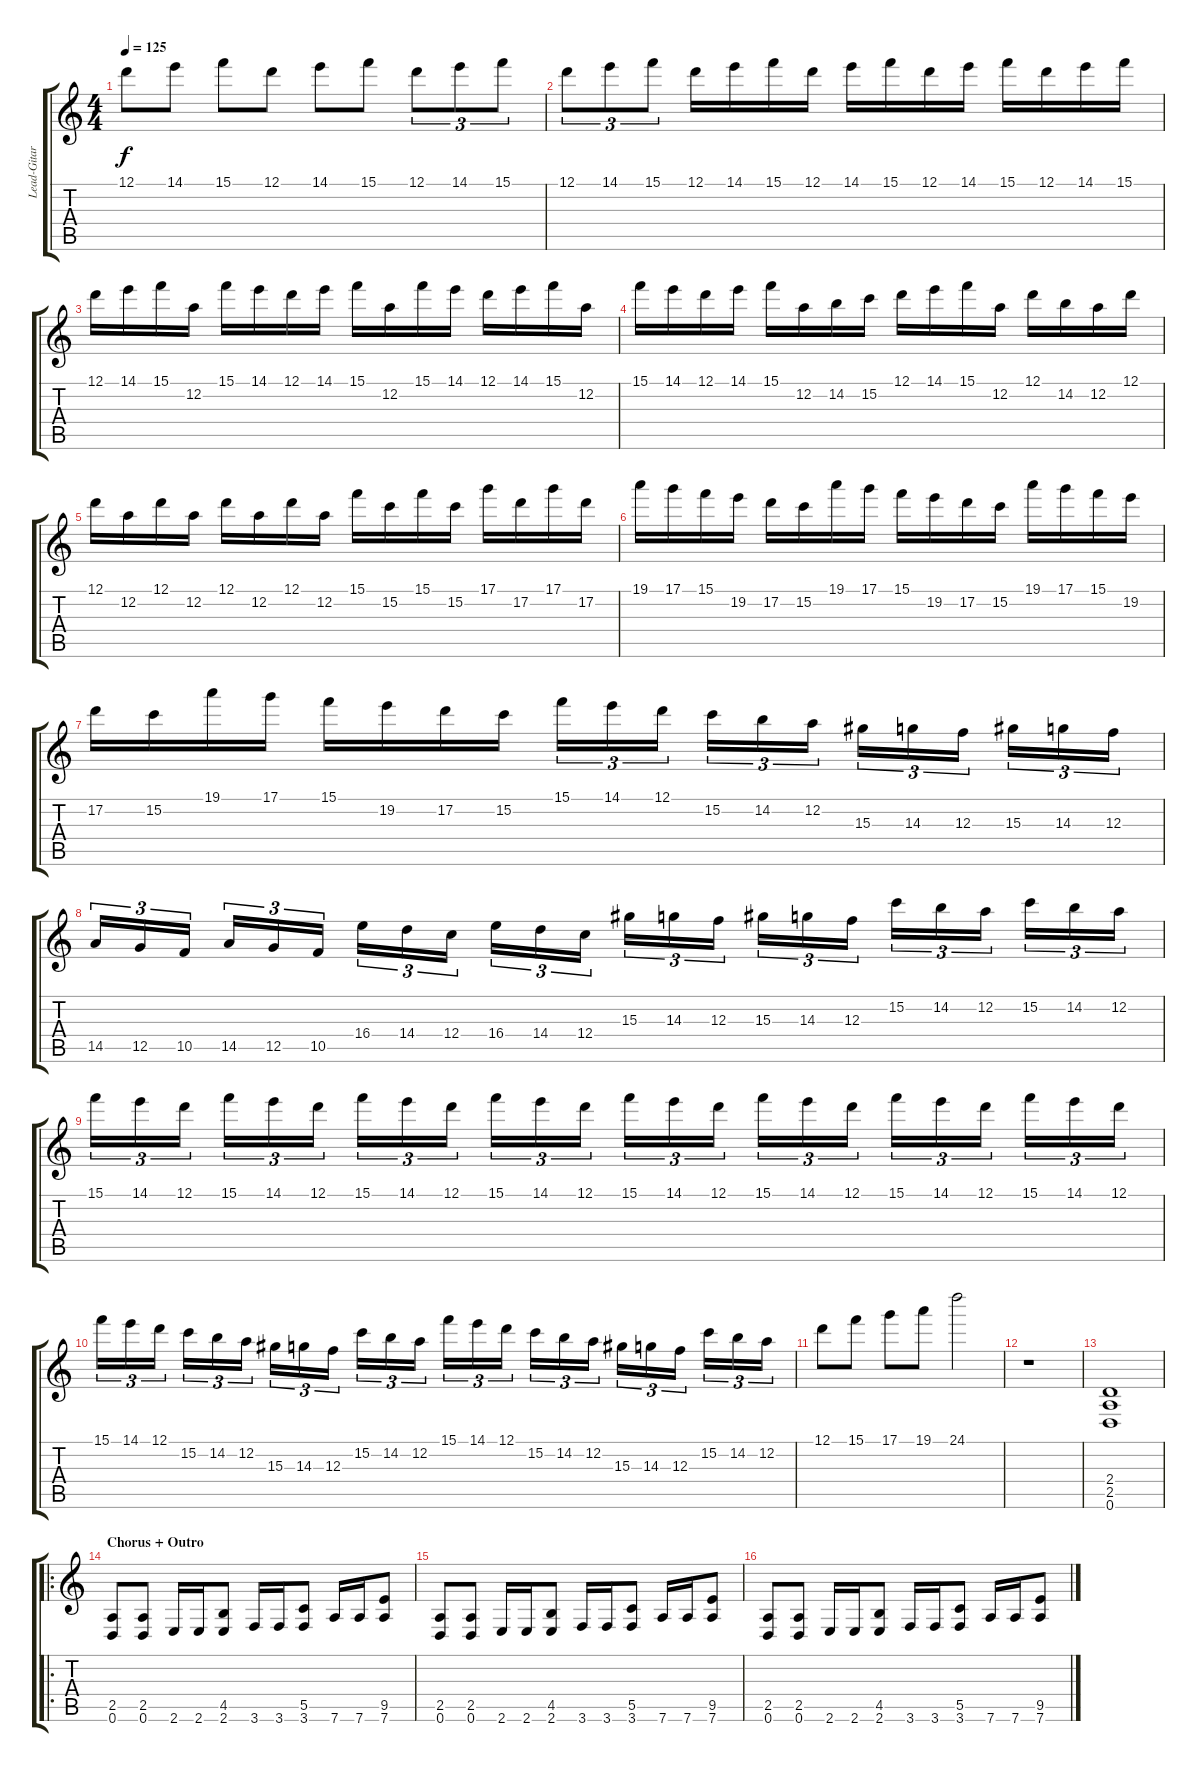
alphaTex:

\track ("Lead-Gitarre" "Lead-Gitar") {instrument distortionguitar}
\staff {score tabs}
\tuning (D4 A3 F3 C3 G2 D2) {hide}
\ts (4 4)
\tempo 125
\clef g2
\ks c
12.1.8{dy f} 14.1.8 15.1.8 12.1.8 14.1.8 15.1.8 12.1.8{tu (3 2)} 14.1.8{tu (3 2)} 15.1.8{tu (3 2)} |
12.1.8{tu (3 2)} 14.1.8{tu (3 2)} 15.1.8{tu (3 2)} 12.1.16 14.1.16 15.1.16 12.1.16 14.1.16 15.1.16 12.1.16 14.1.16 15.1.16 12.1.16 14.1.16 15.1.16 |
12.1.16 14.1.16 15.1.16 12.2.16 15.1.16 14.1.16 12.1.16 14.1.16 15.1.16 12.2.16 15.1.16 14.1.16 12.1.16 14.1.16 15.1.16 12.2.16 |
15.1.16 14.1.16 12.1.16 14.1.16 15.1.16 12.2.16 14.2.16 15.2.16 12.1.16 14.1.16 15.1.16 12.2.16 12.1.16 14.2.16 12.2.16 12.1.16 |
12.1.16 12.2.16 12.1.16 12.2.16 12.1.16 12.2.16 12.1.16 12.2.16 15.1.16 15.2.16 15.1.16 15.2.16 17.1.16 17.2.16 17.1.16 17.2.16 |
19.1.16 17.1.16 15.1.16 19.2.16 17.2.16 15.2.16 19.1.16 17.1.16 15.1.16 19.2.16 17.2.16 15.2.16 19.1.16 17.1.16 15.1.16 19.2.16 |
17.2.16 15.2.16 19.1.16 17.1.16 15.1.16 19.2.16 17.2.16 15.2.16 15.1.16{tu (3 2)} 14.1.16{tu (3 2)} 12.1.16{tu (3 2)} 15.2.16{tu (3 2)} 14.2.16{tu (3 2)} 12.2.16{tu (3 2)} 15.3.16{tu (3 2)} 14.3.16{tu (3 2)} 12.3.16{tu (3 2)} 15.3.16{tu (3 2)} 14.3.16{tu (3 2)} 12.3.16{tu (3 2)} |
14.5.16{tu (3 2)} 12.5.16{tu (3 2)} 10.5.16{tu (3 2)} 14.5.16{tu (3 2)} 12.5.16{tu (3 2)} 10.5.16{tu (3 2)} 16.4.16{tu (3 2)} 14.4.16{tu (3 2)} 12.4.16{tu (3 2)} 16.4.16{tu (3 2)} 14.4.16{tu (3 2)} 12.4.16{tu (3 2)} 15.3.16{tu (3 2)} 14.3.16{tu (3 2)} 12.3.16{tu (3 2)} 15.3.16{tu (3 2)} 14.3.16{tu (3 2)} 12.3.16{tu (3 2)} 15.2.16{tu (3 2)} 14.2.16{tu (3 2)} 12.2.16{tu (3 2)} 15.2.16{tu (3 2)} 14.2.16{tu (3 2)} 12.2.16{tu (3 2)} |
15.1.16{tu (3 2)} 14.1.16{tu (3 2)} 12.1.16{tu (3 2)} 15.1.16{tu (3 2)} 14.1.16{tu (3 2)} 12.1.16{tu (3 2)} 15.1.16{tu (3 2)} 14.1.16{tu (3 2)} 12.1.16{tu (3 2)} 15.1.16{tu (3 2)} 14.1.16{tu (3 2)} 12.1.16{tu (3 2)} 15.1.16{tu (3 2)} 14.1.16{tu (3 2)} 12.1.16{tu (3 2)} 15.1.16{tu (3 2)} 14.1.16{tu (3 2)} 12.1.16{tu (3 2)} 15.1.16{tu (3 2)} 14.1.16{tu (3 2)} 12.1.16{tu (3 2)} 15.1.16{tu (3 2)} 14.1.16{tu (3 2)} 12.1.16{tu (3 2)} |
15.1.16{tu (3 2)} 14.1.16{tu (3 2)} 12.1.16{tu (3 2)} 15.2.16{tu (3 2)} 14.2.16{tu (3 2)} 12.2.16{tu (3 2)} 15.3.16{tu (3 2)} 14.3.16{tu (3 2)} 12.3.16{tu (3 2)} 15.2.16{tu (3 2)} 14.2.16{tu (3 2)} 12.2.16{tu (3 2)} 15.1.16{tu (3 2)} 14.1.16{tu (3 2)} 12.1.16{tu (3 2)} 15.2.16{tu (3 2)} 14.2.16{tu (3 2)} 12.2.16{tu (3 2)} 15.3.16{tu (3 2)} 14.3.16{tu (3 2)} 12.3.16{tu (3 2)} 15.2.16{tu (3 2)} 14.2.16{tu (3 2)} 12.2.16{tu (3 2)} |
12.1.8 15.1.8 17.1.8 19.1.8 24.1.2 |
r.1 |
(2.4 2.5 0.6).1 |
\ro
\section ("" "Chorus + Outro")
(2.5 0.6).8 (2.5 0.6).8 2.6.16 2.6.16 (4.5 2.6).8 3.6.16 3.6.16 (5.5 3.6).8 7.6.16 7.6.16 (9.5 7.6).8 |
(2.5 0.6).8 (2.5 0.6).8 2.6.16 2.6.16 (4.5 2.6).8 3.6.16 3.6.16 (5.5 3.6).8 7.6.16 7.6.16 (9.5 7.6).8 |
(2.5 0.6).8 (2.5 0.6).8 2.6.16 2.6.16 (4.5 2.6).8 3.6.16 3.6.16 (5.5 3.6).8 7.6.16 7.6.16 (9.5 7.6).8
